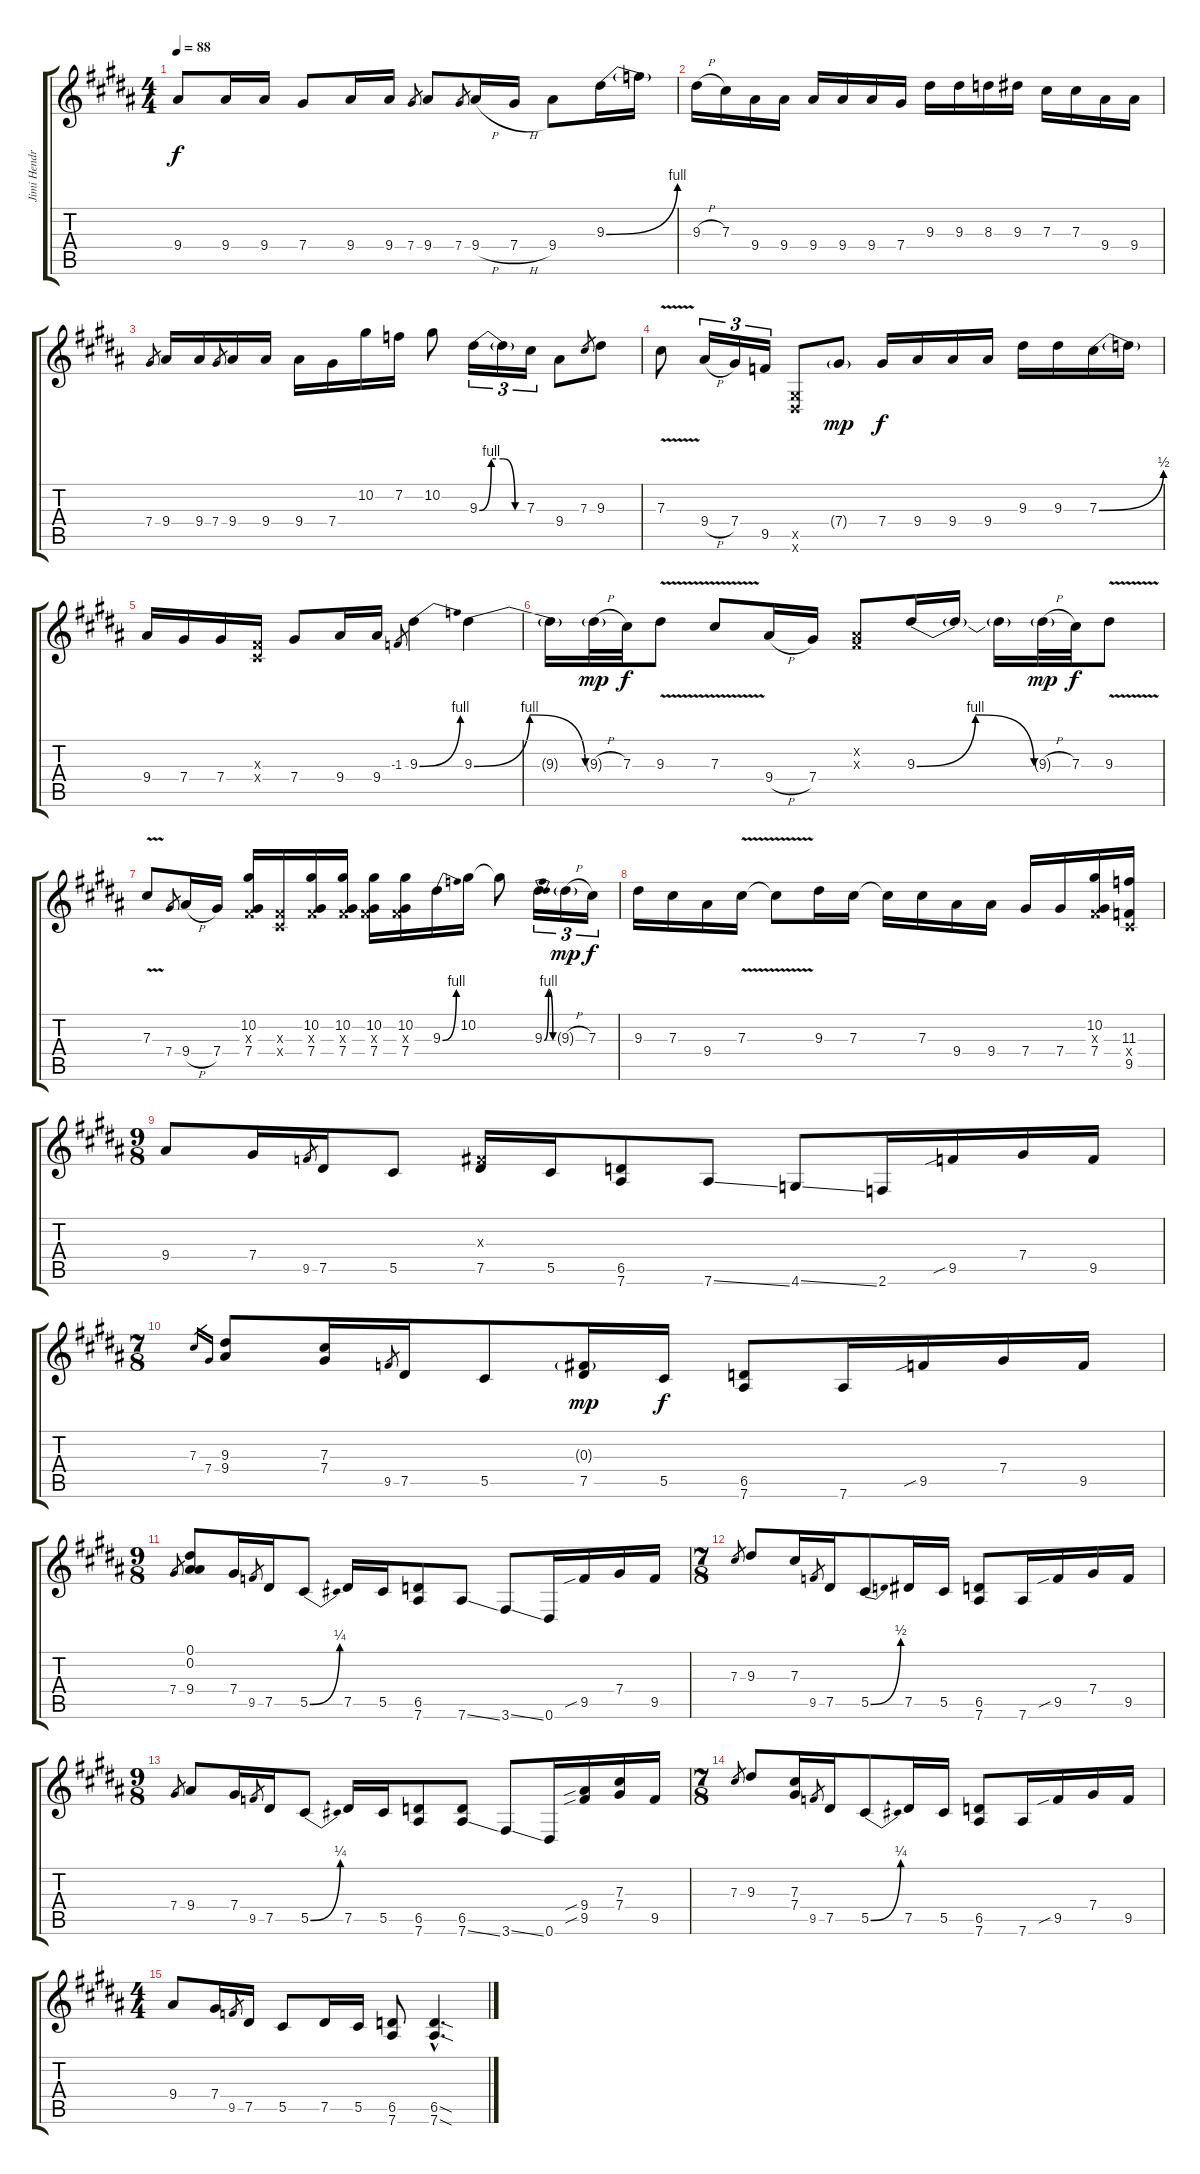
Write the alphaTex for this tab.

\track ("Jimi Hendrix" "Jimi Hendr") {instrument overdrivenguitar}
\staff {score tabs}
\tuning (Eb4 Bb3 Gb3 Db3 Ab2 Eb2) {hide}
\ts (4 4)
\tempo 88
\clef g2
\ks b
9.4.8{dy f} 9.4.16 9.4.16 7.4.8 9.4.16 9.4.16 7.4.8{gr} 9.4.8 7.4.8{gr} 9.4{h}.16 7.4{h}.16 9.4.8 9.3{be (bend 0 0 60 4)}.16 9.3{t}.16 |
9.3{h}.16 7.3.16 9.4.16 9.4.16 9.4.16 9.4.16 9.4.16 7.4.16 9.3.16 9.3.16 8.3.16 9.3.16 7.3.16 7.3.16 9.4.16 9.4.16 |
7.4.8{gr} 9.4.16 9.4.16 7.4.8{gr} 9.4.16 9.4.16 9.4.16 7.4.16 10.2.16 7.2.16 10.2.8 9.3{be (custom 0 0 15 4 30 4 45 0 60 0)}.16{tu (3 2)} 9.3{t}.16{tu (3 2)} 7.3.16{tu (3 2)} 9.4.8 7.3.8{gr} 9.3.8 |
7.3{v}.8 9.4{h}.16{tu (3 2)} 7.4.16{tu (3 2)} 9.5.16{tu (3 2)} (0.5{x} 0.6{x}).8 7.4{g}.8{dy mp} 7.4.16{dy f} 9.4.16 9.4.16 9.4.16 9.3.16 9.3.16 7.3{be (bend 0 0 60 2)}.16 7.3{t}.16 |
9.4.16 7.4.16 7.4.16 (0.3{x} 0.4{x}).16 7.4.8 9.4.16 9.4.16 -1.3.8{gr} 9.3{be (bend 0 0 60 4)}.4 9.3{be (bendrelease 0 0 30 4 45 4 60 0)}.4 |
9.3{t}.16 9.3{h g}.32{dy mp} 7.3.32{dy f} 9.3{v}.8 7.3{v}.8 9.4{h}.16 7.4.16 (0.2{x} 0.3{x}).8 9.3{be (bendrelease 0 0 30 4 45 4 60 0)}.16 9.3{t}.16 9.3{t}.16 9.3{h g}.32{dy mp} 7.3.32{dy f} 9.3{v}.8 |
7.3{v}.8 7.4.8{gr} 9.4{h}.16 7.4.16 (10.2 0.3{x} 7.4).16 (0.3{x} 0.4{x}).16 (10.2 0.3{x} 7.4).16 (10.2 0.3{x} 7.4).16 (10.2 0.3{x} 7.4).16 (10.2 0.3{x} 7.4).16 9.3{be (bend 0 0 60 4)}.16 10.2.16 10.2{t}.8 9.3{be (bendrelease 0 0 30 4 45 4 60 0)}.16{tu (3 2)} 9.3{h g}.16{tu (3 2) dy mp} 7.3.16{tu (3 2) dy f} |
9.3.16 7.3.16 9.4.16 7.3{v}.16 7.3{t}.8 9.3.16 7.3.16 7.3{t}.16 7.3.16 9.4.16 9.4.16 7.4.16 7.4.16 (10.2 0.3{x} 7.4).16 (11.3 0.4{x} 9.5).16 |
\ts (9 8)
9.4.8 7.4.16 9.5.8{gr} 7.5.16 5.5.8 (0.3{x} 7.5).16 5.5.16 (6.5 7.6).8 7.6{ss}.8 4.6{ss}.8 2.6.16 9.5{sib}.16 7.4.16 9.5.16 |
\ts (7 8)
7.3.16{gr} 7.4.16{gr} (9.3 9.4).8 (7.3 7.4).16 9.5.8{gr} 7.5.16 5.5.8 (0.3{g} 7.5).16{dy mp} 5.5.16{dy f} (6.5 7.6).8 7.6.16 9.5{sib}.16 7.4.16 9.5.16 |
\ts (9 8)
7.4.8{gr} (0.1 0.2 9.4).8 7.4.16 9.5.8{gr} 7.5.16 5.5{be (bend 0 0 60 1)}.8 7.5.16 5.5.16 (6.5 7.6).8 7.6{ss}.8 3.6{ss}.8 0.6.16 9.5{sib}.16 7.4.16 9.5.16 |
\ts (7 8)
7.3.8{gr} 9.3.8 7.3.16 9.5.8{gr} 7.5.16 5.5{be (bend 0 0 60 2)}.8 7.5.16 5.5.16 (6.5 7.6).8 7.6.16 9.5{sib}.16 7.4.16 9.5.16 |
\ts (9 8)
7.4.8{gr} 9.4.8 7.4.16 9.5.8{gr} 7.5.16 5.5{be (bend 0 0 60 1)}.8 7.5.16 5.5.16 (6.5 7.6).8 (6.5 7.6{ss}).8 3.6{ss}.8 0.6.16 (9.4{sib} 9.5{sib}).16 (7.3 7.4).16 9.5.16 |
\ts (7 8)
7.3.8{gr} 9.3.8 (7.3 7.4).16 9.5.8{gr} 7.5.16 5.5{be (bend 0 0 60 1)}.8 7.5.16 5.5.16 (6.5 7.6).8 7.6.16 9.5{sib}.16 7.4.16 9.5.16 |
\ts (4 4)
9.4.8 7.4.16 9.5.8{gr} 7.5.16 5.5.8 7.5.16 5.5.16 (6.5 7.6).8 (6.5{sod hac} 7.6{sod hac}).4{d}
